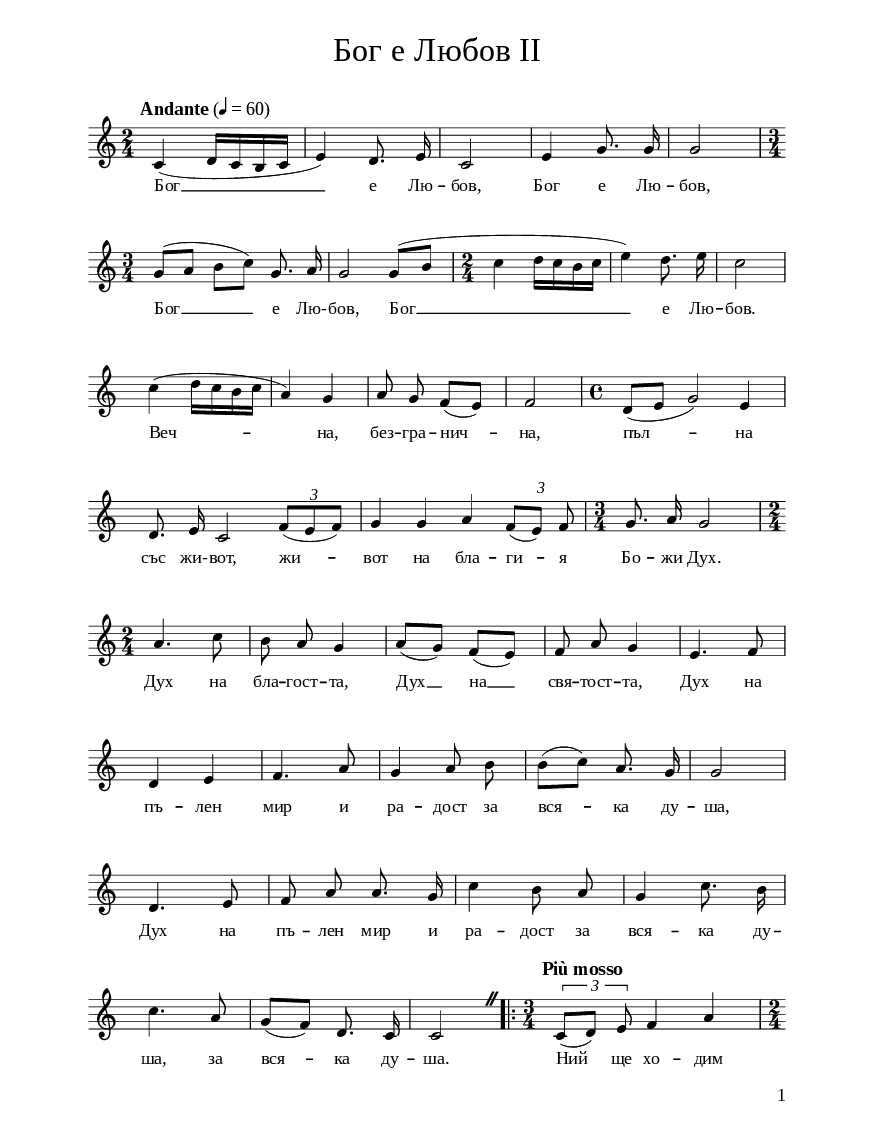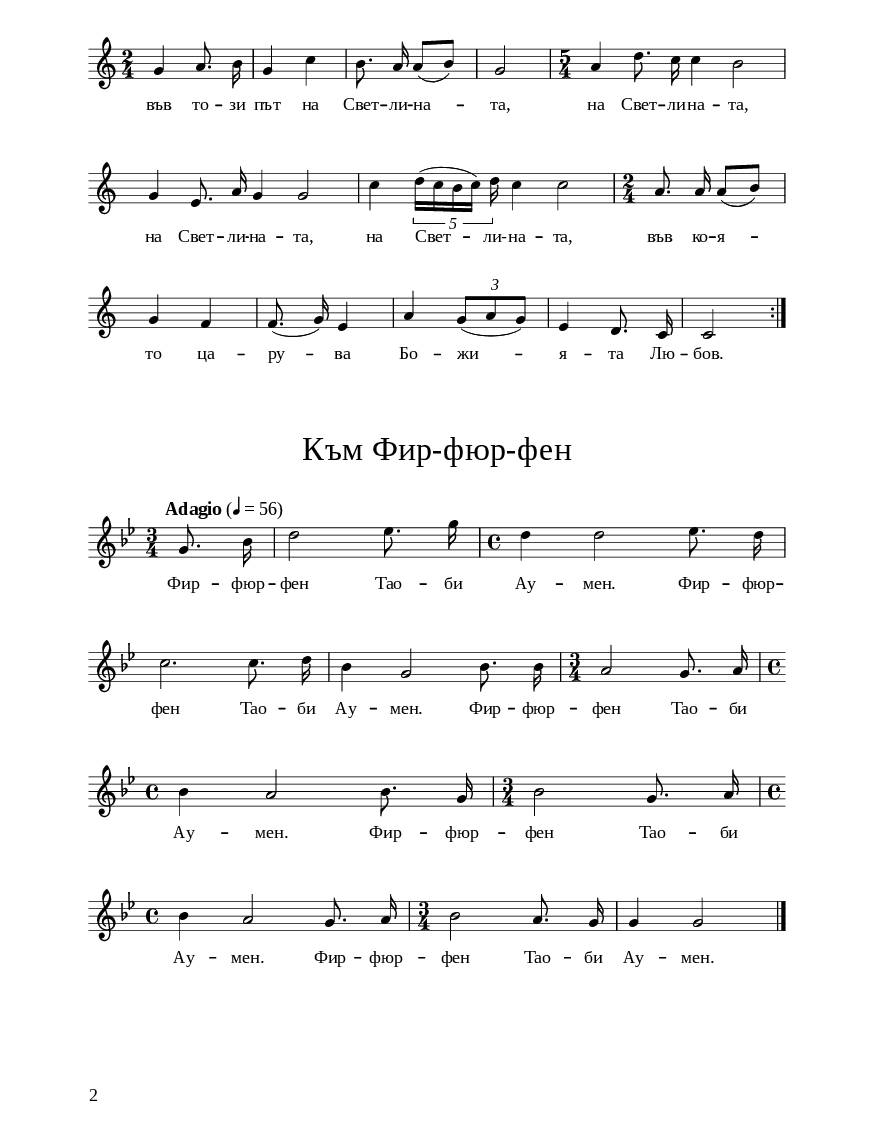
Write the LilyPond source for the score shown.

\version "2.24.2"

% include paper part and global functions
\include "include/globals.ily"

\bookpart {
  \label #'ref166
  \tocItem \markup "Бог е Любов II"
  \include "include/bookpart-paper.ily"
  \score {
    \include "include/score-layout.ily"

    \new Voice \absolute {
      \clef treble
      \key c \major
      \time 2/4
      \tempoFunc "Andante" 4 "60"
      \autoBeamOff
      c'4 (  d'16 [  c'16  b16  c'16 ]
      | % 2
      e'4 )  d'8.  e'16 | % 3
      c'2 | % 4
      e'4  g'8.  g'16 | % 5
      g'2 \break | % 6
      \time 3/4 g'8 ( [  a'8 ]  b'8 [  c''8 ) ]  % 7
      g'8.   a'16 |  g'2 % 8
      g'8 ( [  b'8 ] | % 9
      \time 2/4 c''4  d''16 [  c''16  b'16
      c''16 ] |
      e''4 )  d''8.  e''16 | % 11
      c''2 \break | % 12
      c''4 (  d''16 [  c''16  b'16
      c''16 ] | % 13
      a'4 )  g'4 | % 14
      a'8  g'8  f'8 ( [  e'8 ) ] | % 15
      f'2 | % 16
      \time 4/4  | % 16
      d'8 ( [  e'8  ]  g'2 ) e'4 | \break % 17
      d'8.  e'16  c'2 \once \omit
      TupletBracket
      \times 2/3  {
        f'8 ( [  e'8  f'8 ) ]
      }
      |  % 18
      g'4  g'4  a'4 \once \omit TupletBracket
      \times 2/3  {
        f'8 ( [  e'8 )  ] f'8
      }
      | % 19
      \time 3/4  | % 19
      g'8.  a'16  g'2 |
      \time 2/4  |
      a'4.  c''8 |  % 21
      b'8  a'8  g'4 |  % 22
      a'8 ( [  g'8 ) ]  f'8 ( [  e'8 ) ]
      | % 23
      f'8  a'8  g'4 | % 24
      e'4.  f'8 | % 25
      d'4  e'4 | % 26
      f'4.  a'8   | % 27
      g'4  a'8  b'8 | % 28
      b'8 ( [  c''8 ) ]  a'8.  g'16 | % 29
      g'2 \break |
      d'4.  e'8 | % 31
      f'8  a'8  a'8.  g'16 | % 32
      c''4  b'8  a'8  | % 33
      g'4  c''8.  b'16 \break | % 34
      c''4.  a'8 | % 35
      g'8 ( [  f'8 ) ]  d'8.  c'16 | % 36
      c'2 \caesura
      \bar ".|:-||"

      | % 37
      \tempo "Più mosso"
      \time 3/4  | % 37

      \times 2/3  {
        c'8 ( [  d'8 ) ]  e'8
      }
      f'4  a'4 | \break % 38
      \time 2/4  | % 38
      g'4  a'8.   b'16   | % 39
      g'4  c''4  |
      b'8.  a'16  a'8 ( [  b'8 ) ] | % 41
      g'2  | % 42
      \time 5/4  | % 42
      a'4  d''8.  c''16  c''4
      b'2 | \break % 43
      g'4  e'8.  a'16  g'4  g'2 |  % 44
      c''4
      \times 4/5  {
        d''16 ( [  c''16  b'16
        c''16 )  ] d''16
      }
      c''4  c''2  | % 45
      \time 2/4  | % 45
      a'8.  a'16  a'8 ( [  b'8 ) ] | \break % 46
      g'4  f'4 |  % 47
      f'8. (  g'16 )  e'4 | % 48
      a'4 \once \omit TupletBracket
      \times 2/3  {
        g'8 ( [  a'8  g'8 ) ]
      }
      | % 49
      e'4  d'8.  c'16 |
      c'2
      \bar ":|."
    }

    \addlyrics {
      Бог __ е Лю -- бов,
      Бог е Лю -- бов, Бог __    е
      "Лю-" -- бов,  Бог __
      е Лю -- бов. Веч --
      на, без -- гра -- нич
      -- на, пъл -- на със "жи-" --
      вот, жи --  вот на бла -- ги
      -- я Бо -- жи Дух. Дух на бла --
      гост -- та, Дух __  на __  свя --
      тост -- та, Дух на пъ -- лен мир
      и ра -- дост за вся -- ка ду --
      ша, Дух на пъ -- лен мир и ра --
      дост за вся -- ка ду -- ша, за
      вся -- ка ду -- ша. Ний  ще
      хо -- дим във то -- зи път на
      Свет -- ли -- на -- та, на Свет --
      ли -- на -- та, на Свет -- ли -- на --
      та, на Свет -- "ли-" -- на --
      та, във ко -- я -- то ца -- ру
      -- ва Бо -- жи --  я -- та
      Лю -- бов.}

      \header {
        title = \titleFunc "Бог е Любов II" "Bog e Ljubov II"
      }

      \midi{}

    } % score
    \label #'ref167
    \tocItem \markup "Към Фир-фюр-фен"
    \include "include/bookpart-paper.ily"
    \score {
      \include "include/score-layout.ily"

      \new Voice \relative  c' {
        \clef treble
        \key g \minor
        \time 3/4
        \tempoFunc "Adagio" 4 "56"
        \autoBeamOff

        \partial 4 g'8. bes16 | d2 es8. g16 | \time 4/4 d4 d2 es8. d16 | \break

        c2. c8. d16 | bes4 g2 bes8. bes16 | \time 3/4 a2 g8. a16| \time 4/4 \break

        bes4 a2 bes8. g16 | \time 3/4 bes2 g8. a16 | \time 4/4 \break

        bes4 a2 g8. a16| \time 3/4 bes2 a8. g16 | g4 g2| \bar ".|:-|." \break
      }

      \addlyrics {
        Фир -- фюр --
        фен Тао -- би Aу -- мен. Фир -- фюр --
        фен Тао -- би Aу -- мен. Фир -- фюр --
        фен Тао -- би Aу -- мен. Фир -- фюр --
        фен Тао -- би Aу -- мен. Фир -- фюр --
        фен Тао -- би Aу -- мен.}

        \header {
          title = \titleFunc "Към Фир-фюр-фен" "Kăm Fir-fjur-fen  – Zu Fir-fjur-fen"
        }

        \midi{}

      } % score



    } % bookpart


